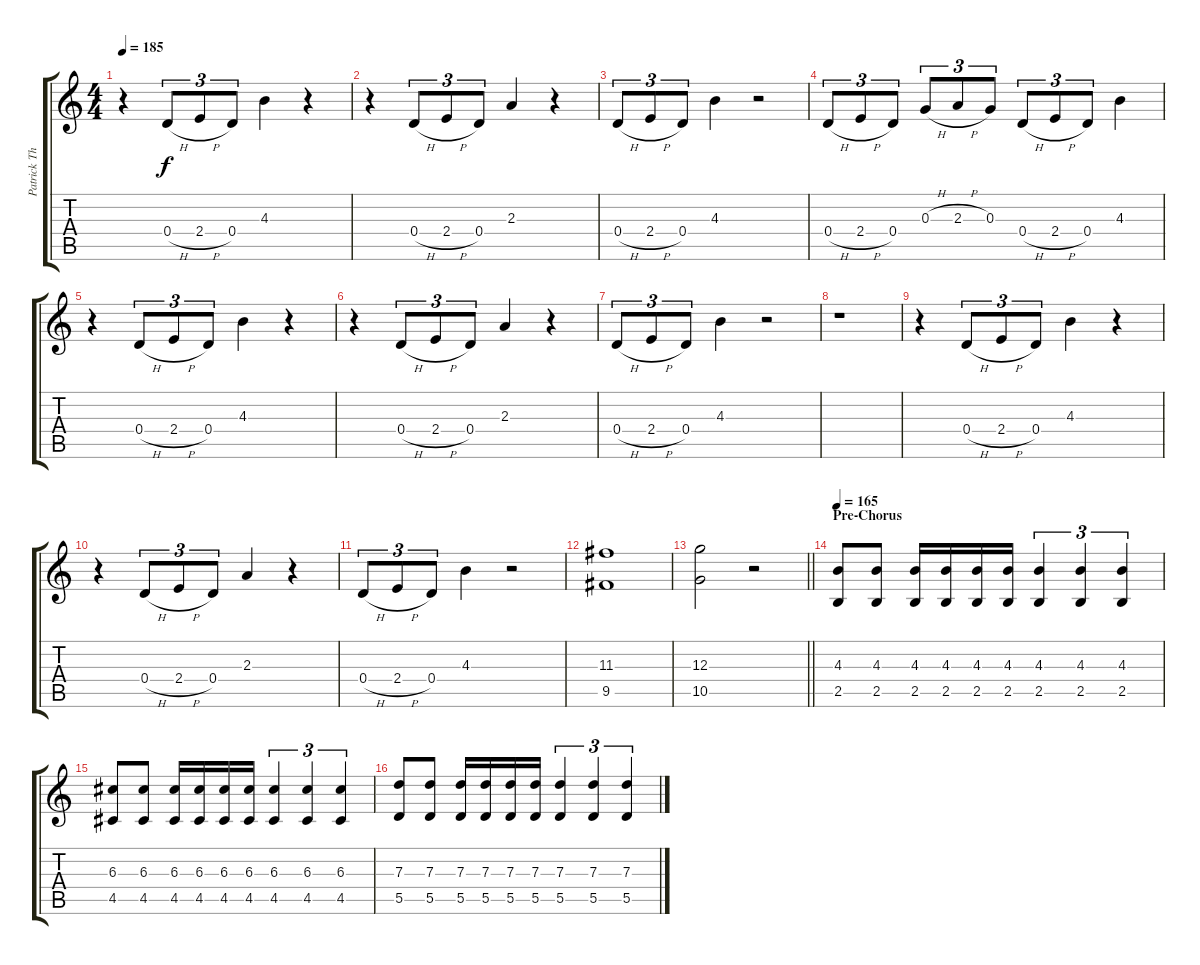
\track ("Patrick Thompson - Guitar" "Patrick Th") {instrument distortionguitar}
\staff {score tabs}
\tuning (E4 B3 G3 D3 A2 D2) {hide}
\ts (4 4)
\tempo 185
\clef g2
\ks c
r.4{dy f} 0.4{h}.8{tu (3 2)} 2.4{h}.8{tu (3 2)} 0.4.8{tu (3 2)} 4.3.4 r.4 |
r.4 0.4{h}.8{tu (3 2)} 2.4{h}.8{tu (3 2)} 0.4.8{tu (3 2)} 2.3.4 r.4 |
0.4{h}.8{tu (3 2)} 2.4{h}.8{tu (3 2)} 0.4.8{tu (3 2)} 4.3.4 r.2 |
0.4{h}.8{tu (3 2)} 2.4{h}.8{tu (3 2)} 0.4.8{tu (3 2)} 0.3{h}.8{tu (3 2)} 2.3{h}.8{tu (3 2)} 0.3.8{tu (3 2)} 0.4{h}.8{tu (3 2)} 2.4{h}.8{tu (3 2)} 0.4.8{tu (3 2)} 4.3.4 |
r.4 0.4{h}.8{tu (3 2)} 2.4{h}.8{tu (3 2)} 0.4.8{tu (3 2)} 4.3.4 r.4 |
r.4 0.4{h}.8{tu (3 2)} 2.4{h}.8{tu (3 2)} 0.4.8{tu (3 2)} 2.3.4 r.4 |
0.4{h}.8{tu (3 2)} 2.4{h}.8{tu (3 2)} 0.4.8{tu (3 2)} 4.3.4 r.2 |
r.1 |
r.4 0.4{h}.8{tu (3 2)} 2.4{h}.8{tu (3 2)} 0.4.8{tu (3 2)} 4.3.4 r.4 |
r.4 0.4{h}.8{tu (3 2)} 2.4{h}.8{tu (3 2)} 0.4.8{tu (3 2)} 2.3.4 r.4 |
0.4{h}.8{tu (3 2)} 2.4{h}.8{tu (3 2)} 0.4.8{tu (3 2)} 4.3.4 r.2 |
(11.3 9.5).1 |
\barLineRight lightlight
(12.3 10.5).2 r.2 |
\section ("" "Pre-Chorus")
\tempo 165
(4.3 2.5).8 (4.3 2.5).8 (4.3 2.5).16 (4.3 2.5).16 (4.3 2.5).16 (4.3 2.5).16 (4.3 2.5).4{tu (3 2)} (4.3 2.5).4{tu (3 2)} (4.3 2.5).4{tu (3 2)} |
(6.3 4.5).8 (6.3 4.5).8 (6.3 4.5).16 (6.3 4.5).16 (6.3 4.5).16 (6.3 4.5).16 (6.3 4.5).4{tu (3 2)} (6.3 4.5).4{tu (3 2)} (6.3 4.5).4{tu (3 2)} |
(7.3 5.5).8 (7.3 5.5).8 (7.3 5.5).16 (7.3 5.5).16 (7.3 5.5).16 (7.3 5.5).16 (7.3 5.5).4{tu (3 2)} (7.3 5.5).4{tu (3 2)} (7.3 5.5).4{tu (3 2)}
